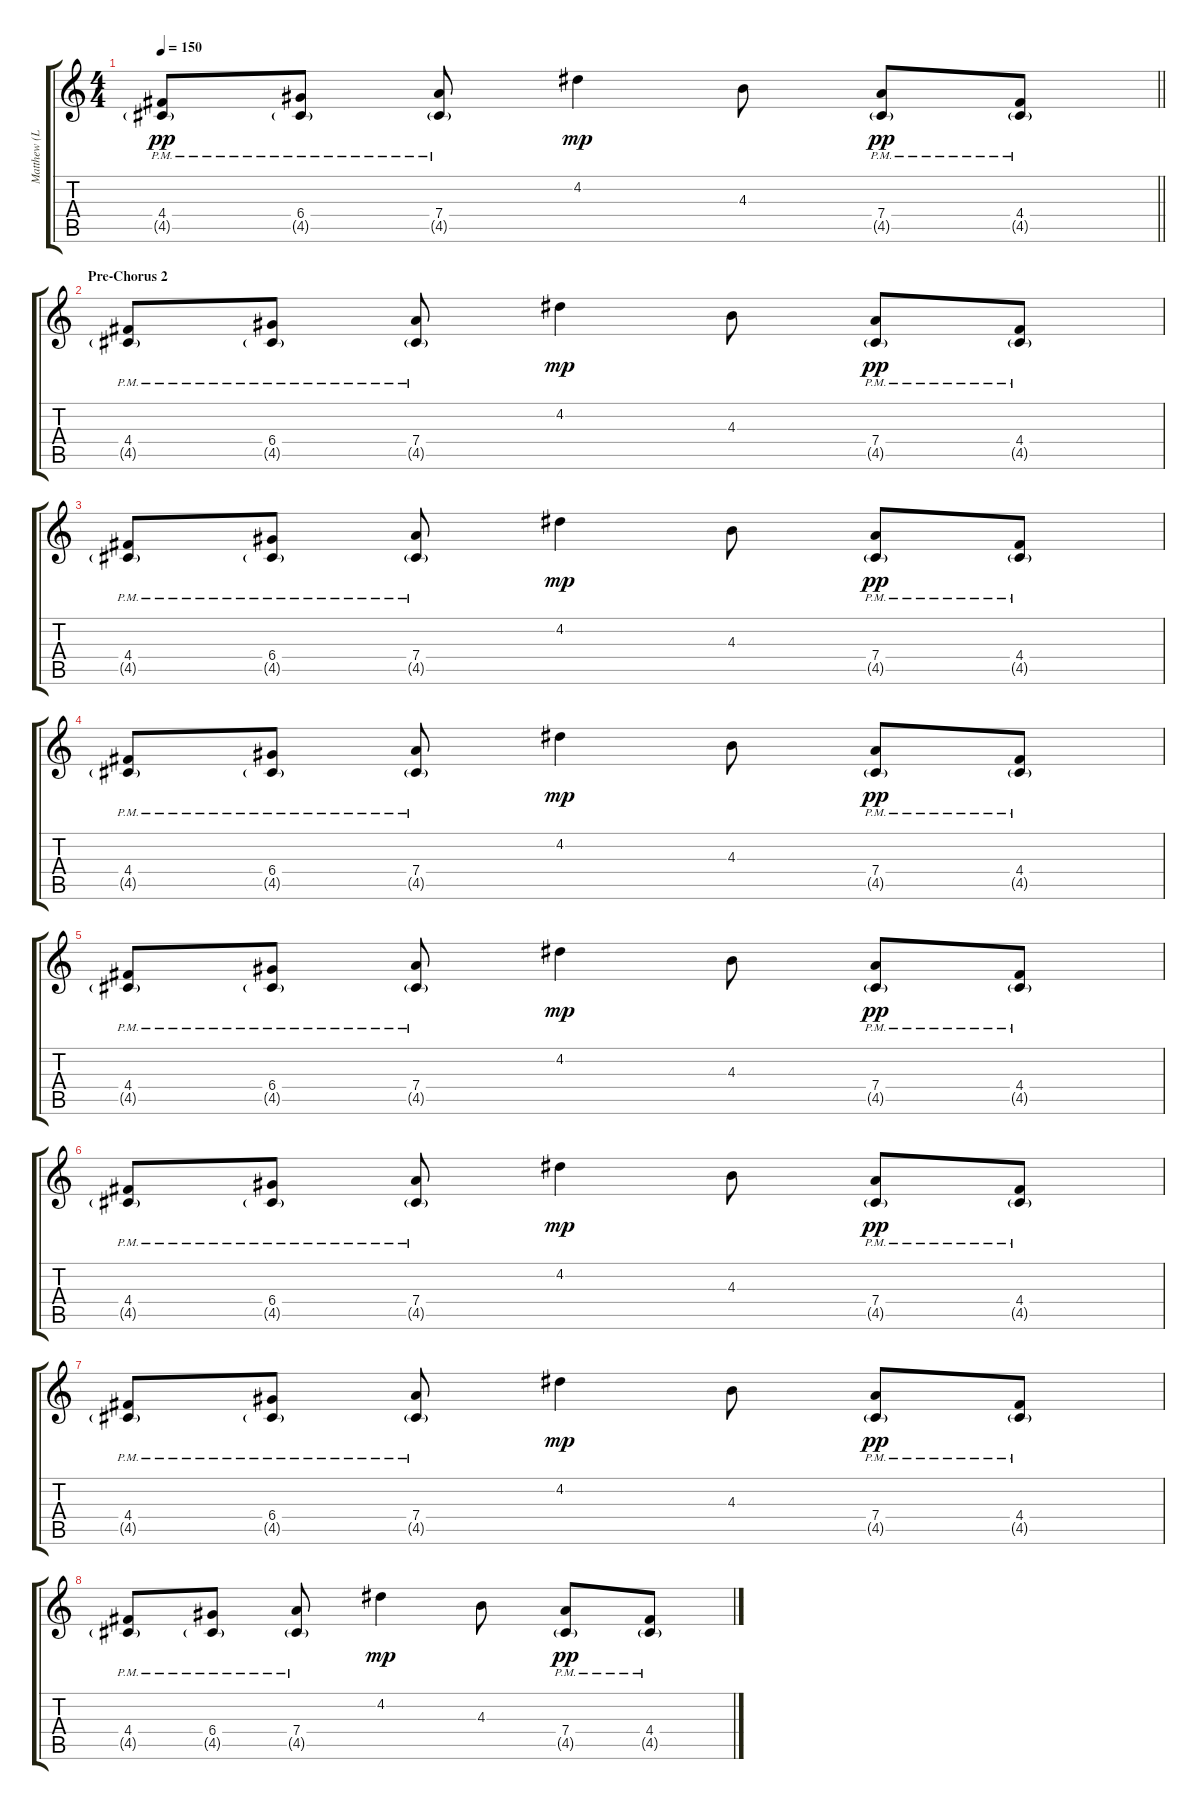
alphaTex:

\track ("Matthew (Lead)" "Matthew (L") {instrument overdrivenguitar}
\staff {score tabs}
\tuning (E4 B3 G3 D3 A2 E2) {hide}
\ts (4 4)
\tempo 150
\clef g2
\barLineRight lightlight
\ks c
(4.4{pm} 4.5{g pm}).8{dy pp} (6.4{pm} 4.5{g pm}).8 (7.4{pm} 4.5{g pm}).8 4.2.4{dy mp} 4.3.8 (7.4{pm} 4.5{g pm}).8{dy pp} (4.4{pm} 4.5{g pm}).8 |
\section ("" "Pre-Chorus 2")
(4.4{pm} 4.5{g pm}).8 (6.4{pm} 4.5{g pm}).8 (7.4{pm} 4.5{g pm}).8 4.2.4{dy mp} 4.3.8 (7.4{pm} 4.5{g pm}).8{dy pp} (4.4{pm} 4.5{g pm}).8 |
(4.4{pm} 4.5{g pm}).8 (6.4{pm} 4.5{g pm}).8 (7.4{pm} 4.5{g pm}).8 4.2.4{dy mp} 4.3.8 (7.4{pm} 4.5{g pm}).8{dy pp} (4.4{pm} 4.5{g pm}).8 |
(4.4{pm} 4.5{g pm}).8 (6.4{pm} 4.5{g pm}).8 (7.4{pm} 4.5{g pm}).8 4.2.4{dy mp} 4.3.8 (7.4{pm} 4.5{g pm}).8{dy pp} (4.4{pm} 4.5{g pm}).8 |
(4.4{pm} 4.5{g pm}).8 (6.4{pm} 4.5{g pm}).8 (7.4{pm} 4.5{g pm}).8 4.2.4{dy mp} 4.3.8 (7.4{pm} 4.5{g pm}).8{dy pp} (4.4{pm} 4.5{g pm}).8 |
(4.4{pm} 4.5{g pm}).8 (6.4{pm} 4.5{g pm}).8 (7.4{pm} 4.5{g pm}).8 4.2.4{dy mp} 4.3.8 (7.4{pm} 4.5{g pm}).8{dy pp} (4.4{pm} 4.5{g pm}).8 |
(4.4{pm} 4.5{g pm}).8 (6.4{pm} 4.5{g pm}).8 (7.4{pm} 4.5{g pm}).8 4.2.4{dy mp} 4.3.8 (7.4{pm} 4.5{g pm}).8{dy pp} (4.4{pm} 4.5{g pm}).8 |
(4.4{pm} 4.5{g pm}).8 (6.4{pm} 4.5{g pm}).8 (7.4{pm} 4.5{g pm}).8 4.2.4{dy mp} 4.3.8 (7.4{pm} 4.5{g pm}).8{dy pp} (4.4{pm} 4.5{g pm}).8
